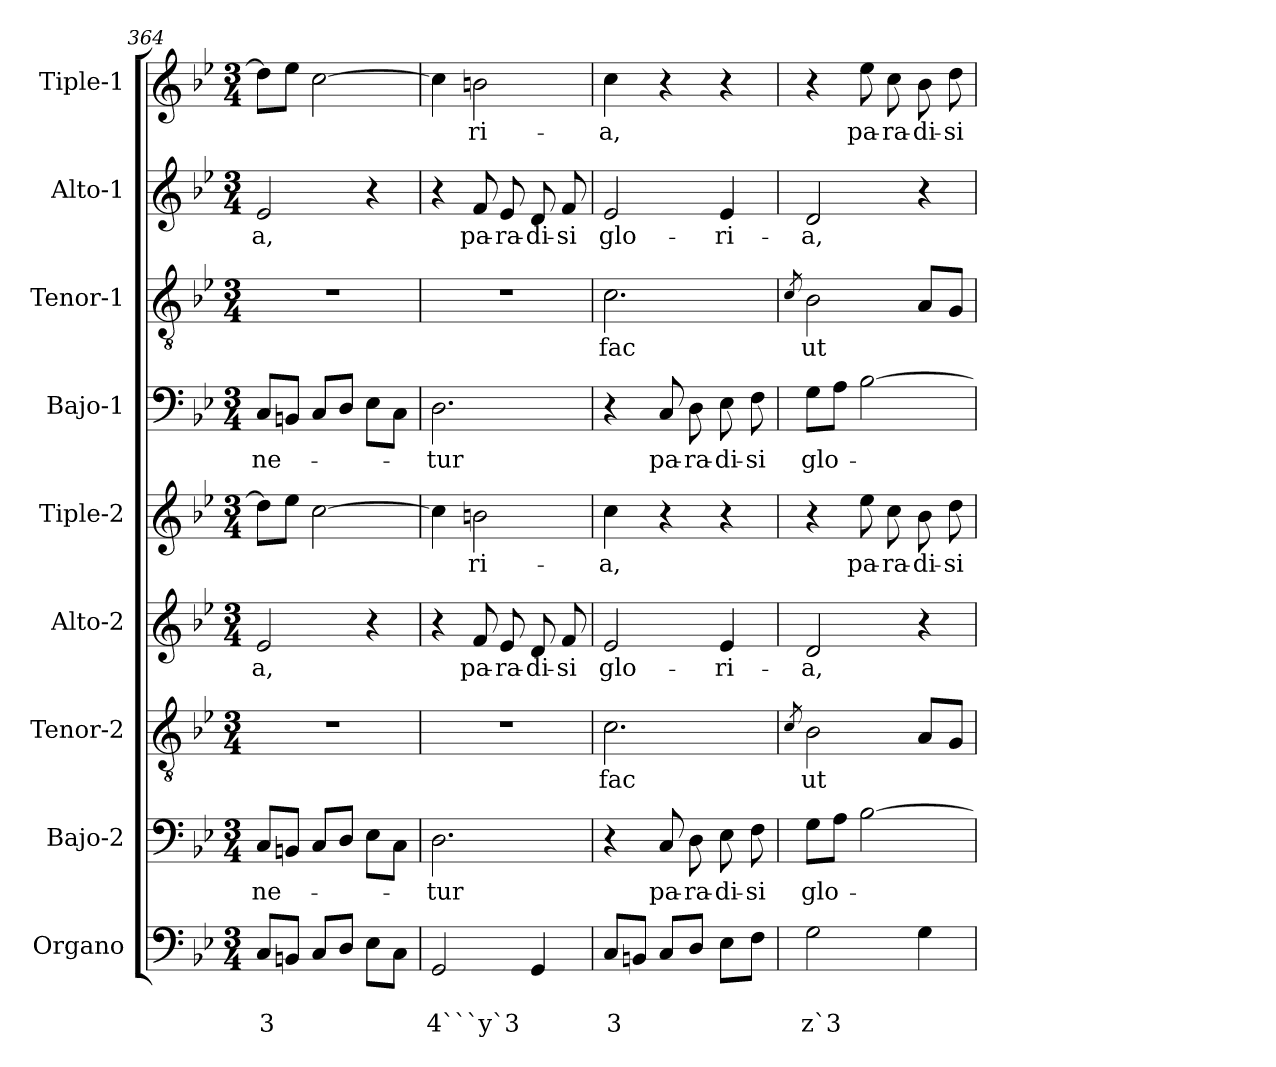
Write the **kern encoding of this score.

**kern	**text	**text	**kern	**text	**kern	**text	**kern	**text	**kern	**text	**kern	**text	**kern	**text	**kern	**text	**kern	**text
*part9	*part9	*part9	*part8	*part8	*part7	*part7	*part6	*part6	*part5	*part5	*part4	*part4	*part3	*part3	*part2	*part2	*part1	*part1
*staff9	*staff9	*staff9	*staff8	*staff8	*staff7	*staff7	*staff6	*staff6	*staff5	*staff5	*staff4	*staff4	*staff3	*staff3	*staff2	*staff2	*staff1	*staff1
*I"Organo	*	*	*I"Bajo-2	*	*I"Tenor-2	*	*I"Alto-2	*	*I"Tiple-2	*	*I"Bajo-1	*	*I"Tenor-1	*	*I"Alto-1	*	*I"Tiple-1	*
*	*	*	*I'B-2	*	*I'T-2	*	*I'A-2	*	*	*	*I'B1	*	*I'T1	*	*I'A1	*	*	*
*clefF4	*	*	*clefF4	*	*clefGv2	*	*clefG2	*	*clefG2	*	*clefF4	*	*clefGv2	*	*clefG2	*	*clefG2	*
*k[b-e-]	*	*	*k[b-e-]	*	*k[b-e-]	*	*k[b-e-]	*	*k[b-e-]	*	*k[b-e-]	*	*k[b-e-]	*	*k[b-e-]	*	*k[b-e-]	*
*B-:	*	*	*B-:	*	*B-:	*	*B-:	*	*B-:	*	*B-:	*	*B-:	*	*B-:	*	*B-:	*
*M3/4	*	*	*M3/4	*	*M3/4	*	*M3/4	*	*M3/4	*	*M3/4	*	*M3/4	*	*M3/4	*	*M3/4	*
=364	=364	=364	=364	=364	=364	=364	=364	=364	=364	=364	=364	=364	=364	=364	=364	=364	=364	=364
!	!	!LO:LY:b	!	!	!	!	!	!	!	!	!	!	!	!	!	!	!	!
!	!	!	!	!LO:LY:b	!	!	!	!	!	!	!	!	!	!	!	!	!	!
!	!	!	!	!	!	!	!	!LO:LY:b	!	!	!	!	!	!	!	!	!	!
!	!	!	!	!	!	!	!	!	!	!	!	!LO:LY:b	!	!	!	!	!	!
!	!	!	!	!	!	!	!	!	!	!	!	!	!	!	!	!LO:LY:b	!	!
8C/L	.	3	8C/L	-ne-	2.r	.	2e-/	-a,	8dd\L]	.	8C/L	-ne-	2.r	.	2e-/	-a,	8dd\L]	.
8BBn/J	.	.	8BBn/J	.	.	.	.	.	8ee-\J	.	8BBn/J	.	.	.	.	.	8ee-\J	.
8C/L	.	.	8C/L	.	.	.	.	.	[2cc\	.	8C/L	.	.	.	.	.	[2cc\	.
8D/J	.	.	8D/J	.	.	.	.	.	.	.	8D/J	.	.	.	.	.	.	.
8E-\L	.	.	8E-\L	.	.	.	4r	.	.	.	8E-\L	.	.	.	4r	.	.	.
8C\J	.	.	8C\J	.	.	.	.	.	.	.	8C\J	.	.	.	.	.	.	.
=365	=365	=365	=365	=365	=365	=365	=365	=365	=365	=365	=365	=365	=365	=365	=365	=365	=365	=365
!	!	!LO:LY:b	!	!	!	!	!	!	!	!	!	!	!	!	!	!	!	!
!	!	!	!	!LO:LY:b	!	!	!	!	!	!	!	!	!	!	!	!	!	!
!	!	!	!	!	!	!	!	!	!	!	!	!LO:LY:b	!	!	!	!	!	!
2GG/	.	4```y`3	2.D\	-tur	2.r	.	4r	.	4cc\]	.	2.D\	-tur	2.r	.	4r	.	4cc\]	.
!	!	!	!	!	!	!	!	!LO:LY:b	!	!	!	!	!	!	!	!	!	!
!	!	!	!	!	!	!	!	!	!	!LO:LY:b	!	!	!	!	!	!	!	!
!	!	!	!	!	!	!	!	!	!	!	!	!	!	!	!	!LO:LY:b	!	!
!	!	!	!	!	!	!	!	!	!	!	!	!	!	!	!	!	!	!LO:LY:b
.	.	.	.	.	.	.	8f/	pa-	2bn\	-ri-	.	.	.	.	8f/	pa-	2bn\	-ri-
!	!	!	!	!	!	!	!	!LO:LY:b	!	!	!	!	!	!	!	!	!	!
!	!	!	!	!	!	!	!	!	!	!	!	!	!	!	!	!LO:LY:b	!	!
.	.	.	.	.	.	.	8e-/	-ra-	.	.	.	.	.	.	8e-/	-ra-	.	.
!	!	!	!	!	!	!	!	!LO:LY:b	!	!	!	!	!	!	!	!	!	!
!	!	!	!	!	!	!	!	!	!	!	!	!	!	!	!	!LO:LY:b	!	!
4GG/	.	.	.	.	.	.	8d/	-di-	.	.	.	.	.	.	8d/	-di-	.	.
!	!	!	!	!	!	!	!	!LO:LY:b	!	!	!	!	!	!	!	!	!	!
!	!	!	!	!	!	!	!	!	!	!	!	!	!	!	!	!LO:LY:b	!	!
.	.	.	.	.	.	.	8f/	-si	.	.	.	.	.	.	8f/	-si	.	.
!!LO:PB:g=z
=366	=366	=366	=366	=366	=366	=366	=366	=366	=366	=366	=366	=366	=366	=366	=366	=366	=366	=366
!	!	!LO:LY:b	!	!	!	!	!	!	!	!	!	!	!	!	!	!	!	!
!	!	!	!	!	!	!LO:LY:b	!	!	!	!	!	!	!	!	!	!	!	!
!	!	!	!	!	!	!	!	!LO:LY:b	!	!	!	!	!	!	!	!	!	!
!	!	!	!	!	!	!	!	!	!	!LO:LY:b	!	!	!	!	!	!	!	!
!	!	!	!	!	!	!	!	!	!	!	!	!	!	!LO:LY:b	!	!	!	!
!	!	!	!	!	!	!	!	!	!	!	!	!	!	!	!	!LO:LY:b	!	!
!	!	!	!	!	!	!	!	!	!	!	!	!	!	!	!	!	!	!LO:LY:b
8C/L	.	3	4r	.	2.c\	fac	2e-/	glo-	4cc\	-a,	4r	.	2.c\	fac	2e-/	glo-	4cc\	-a,
8BBn/J	.	.	.	.	.	.	.	.	.	.	.	.	.	.	.	.	.	.
!	!	!	!	!LO:LY:b	!	!	!	!	!	!	!	!	!	!	!	!	!	!
!	!	!	!	!	!	!	!	!	!	!	!	!LO:LY:b	!	!	!	!	!	!
8C/L	.	.	8C/	pa-	.	.	.	.	4r	.	8C/	pa-	.	.	.	.	4r	.
!	!	!	!	!LO:LY:b	!	!	!	!	!	!	!	!	!	!	!	!	!	!
!	!	!	!	!	!	!	!	!	!	!	!	!LO:LY:b	!	!	!	!	!	!
8D/J	.	.	8D\	-ra-	.	.	.	.	.	.	8D\	-ra-	.	.	.	.	.	.
!	!	!	!	!LO:LY:b	!	!	!	!	!	!	!	!	!	!	!	!	!	!
!	!	!	!	!	!	!	!	!LO:LY:b	!	!	!	!	!	!	!	!	!	!
!	!	!	!	!	!	!	!	!	!	!	!	!LO:LY:b	!	!	!	!	!	!
!	!	!	!	!	!	!	!	!	!	!	!	!	!	!	!	!LO:LY:b	!	!
8E-\L	.	.	8E-\	-di-	.	.	4e-/	-ri-	4r	.	8E-\	-di-	.	.	4e-/	-ri-	4r	.
!	!	!	!	!LO:LY:b	!	!	!	!	!	!	!	!	!	!	!	!	!	!
!	!	!	!	!	!	!	!	!	!	!	!	!LO:LY:b	!	!	!	!	!	!
8F\J	.	.	8F\	-si	.	.	.	.	.	.	8F\	-si	.	.	.	.	.	.
=367	=367	=367	=367	=367	=367	=367	=367	=367	=367	=367	=367	=367	=367	=367	=367	=367	=367	=367
.	.	.	.	.	8qc/	.	.	.	.	.	.	.	8qc/	.	.	.	.	.
!	!	!LO:LY:b	!	!	!	!	!	!	!	!	!	!	!	!	!	!	!	!
!	!	!	!	!LO:LY:b	!	!	!	!	!	!	!	!	!	!	!	!	!	!
!	!	!	!	!	!	!LO:LY:b	!	!	!	!	!	!	!	!	!	!	!	!
!	!	!	!	!	!	!	!	!LO:LY:b	!	!	!	!	!	!	!	!	!	!
!	!	!	!	!	!	!	!	!	!	!	!	!LO:LY:b	!	!	!	!	!	!
!	!	!	!	!	!	!	!	!	!	!	!	!	!	!LO:LY:b	!	!	!	!
!	!	!	!	!	!	!	!	!	!	!	!	!	!	!	!	!LO:LY:b	!	!
2G\	.	z`3	8G\L	glo-	2B-\	ut	2d/	-a,	4r	.	8G\L	glo-	2B-\	ut	2d/	-a,	4r	.
.	.	.	8A\J	.	.	.	.	.	.	.	8A\J	.	.	.	.	.	.	.
!	!	!	!	!	!	!	!	!	!	!LO:LY:b	!	!	!	!	!	!	!	!
!	!	!	!	!	!	!	!	!	!	!	!	!	!	!	!	!	!	!LO:LY:b
.	.	.	[2B-\	.	.	.	.	.	8ee-\	pa-	[2B-\	.	.	.	.	.	8ee-\	pa-
!	!	!	!	!	!	!	!	!	!	!LO:LY:b	!	!	!	!	!	!	!	!
!	!	!	!	!	!	!	!	!	!	!	!	!	!	!	!	!	!	!LO:LY:b
.	.	.	.	.	.	.	.	.	8cc\	-ra-	.	.	.	.	.	.	8cc\	-ra-
!	!	!	!	!	!	!	!	!	!	!LO:LY:b	!	!	!	!	!	!	!	!
!	!	!	!	!	!	!	!	!	!	!	!	!	!	!	!	!	!	!LO:LY:b
4G\	.	.	.	.	8A/L	.	4r	.	8b-\	-di-	.	.	8A/L	.	4r	.	8b-\	-di-
!	!	!	!	!	!	!	!	!	!	!LO:LY:b	!	!	!	!	!	!	!	!
!	!	!	!	!	!	!	!	!	!	!	!	!	!	!	!	!	!	!LO:LY:b
.	.	.	.	.	8G/J	.	.	.	8dd\	-si	.	.	8G/J	.	.	.	8dd\	-si
=	=	=	=	=	=	=	=	=	=	=	=	=	=	=	=	=	=	=
*-	*-	*-	*-	*-	*-	*-	*-	*-	*-	*-	*-	*-	*-	*-	*-	*-	*-	*-
